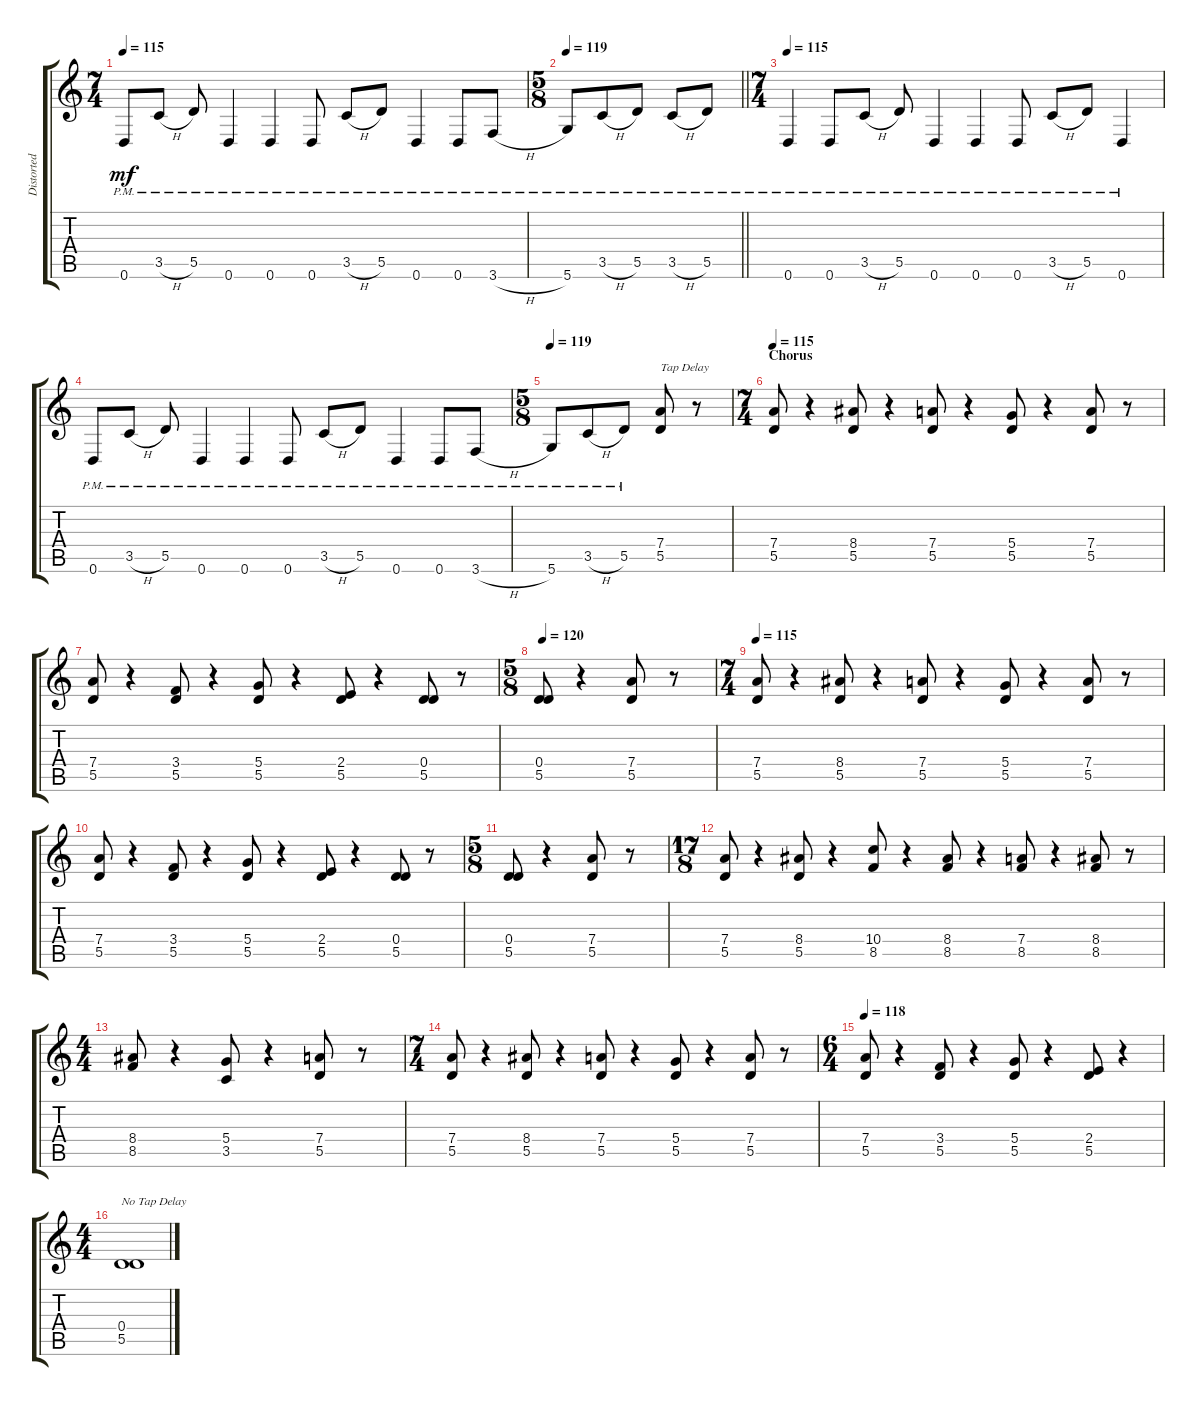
\track ("Distorted Center Guitar" "Distorted ") {instrument distortionguitar}
\staff {score tabs}
\tuning (E4 B3 G3 D3 A2 D2) {hide}
\ts (7 4)
\tempo 115
\clef g2
\ks c
0.6{pm}.8{dy mf} 3.5{h pm}.8 5.5{pm}.8 0.6{pm}.4 0.6{pm}.4 0.6{pm}.8 3.5{h pm}.8 5.5{pm}.8 0.6{pm}.4 0.6{pm}.8 3.6{h pm}.8 |
\ts (5 8)
\tempo 119
\barLineRight lightlight
5.6{pm}.8 3.5{h pm}.8 5.5{pm}.8 3.5{h pm}.8 5.5{pm}.8 |
\ts (7 4)
\tempo 115
0.6{pm}.4 0.6{pm}.8 3.5{h pm}.8 5.5{pm}.8 0.6{pm}.4 0.6{pm}.4 0.6{pm}.8 3.5{h pm}.8 5.5{pm}.8 0.6{pm}.4 |
0.6{pm}.8 3.5{h pm}.8 5.5{pm}.8 0.6{pm}.4 0.6{pm}.4 0.6{pm}.8 3.5{h pm}.8 5.5{pm}.8 0.6{pm}.4 0.6{pm}.8 3.6{h pm}.8 |
\ts (5 8)
\tempo 119
5.6{pm}.8 3.5{h pm}.8 5.5{pm}.8 (7.4 5.5).8{txt "Tap Delay"} r.8 |
\ts (7 4)
\section ("" "Chorus")
\tempo 115
(7.4 5.5).8 r.4 (8.4 5.5).8 r.4 (7.4 5.5).8 r.4 (5.4 5.5).8 r.4 (7.4 5.5).8 r.8 |
(7.4 5.5).8 r.4 (3.4 5.5).8 r.4 (5.4 5.5).8 r.4 (2.4 5.5).8 r.4 (0.4 5.5).8 r.8 |
\ts (5 8)
\tempo 120
(0.4 5.5).8 r.4 (7.4 5.5).8 r.8 |
\ts (7 4)
\tempo 115
(7.4 5.5).8 r.4 (8.4 5.5).8 r.4 (7.4 5.5).8 r.4 (5.4 5.5).8 r.4 (7.4 5.5).8 r.8 |
(7.4 5.5).8 r.4 (3.4 5.5).8 r.4 (5.4 5.5).8 r.4 (2.4 5.5).8 r.4 (0.4 5.5).8 r.8 |
\ts (5 8)
(0.4 5.5).8 r.4 (7.4 5.5).8 r.8 |
\ts (17 8)
(7.4 5.5).8 r.4 (8.4 5.5).8 r.4 (10.4 8.5).8 r.4 (8.4 8.5).8 r.4 (7.4 8.5).8 r.4 (8.4 8.5).8 r.8 |
\ts (4 4)
(8.4 8.5).8 r.4 (5.4 3.5).8 r.4 (7.4 5.5).8 r.8 |
\ts (7 4)
(7.4 5.5).8 r.4 (8.4 5.5).8 r.4 (7.4 5.5).8 r.4 (5.4 5.5).8 r.4 (7.4 5.5).8 r.8 |
\ts (6 4)
\tempo 118
(7.4 5.5).8 r.4 (3.4 5.5).8 r.4 (5.4 5.5).8 r.4 (2.4 5.5).8 r.4 |
\ts (4 4)
(0.4 5.5).1{txt "No Tap Delay"}
